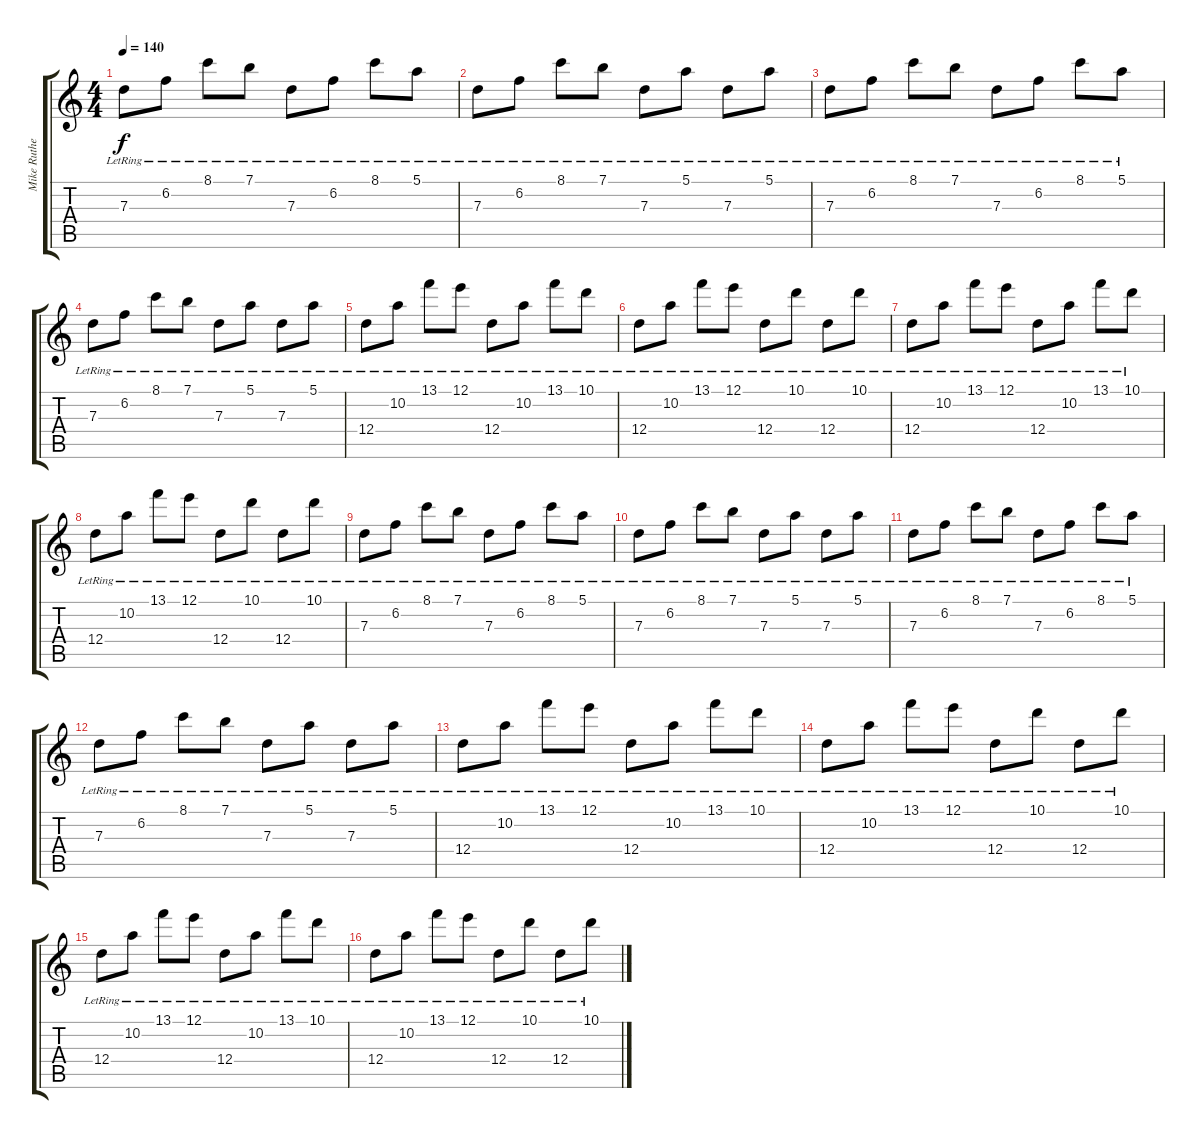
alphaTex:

\track ("Mike Rutherford (12-string guitar 1)" "Mike Ruthe") {instrument acousticguitarnylon}
\staff {score tabs}
\tuning (E4 B3 G3 D3 A2 E2) {hide}
\ts (4 4)
\tempo 140
\clef g2
\ks c
7.3{lr}.8{dy f} 6.2{lr}.8 8.1{lr}.8 7.1{lr}.8 7.3{lr}.8 6.2{lr}.8 8.1{lr}.8 5.1{lr}.8 |
7.3{lr}.8 6.2{lr}.8 8.1{lr}.8 7.1{lr}.8 7.3{lr}.8 5.1{lr}.8 7.3{lr}.8 5.1{lr}.8 |
7.3{lr}.8 6.2{lr}.8 8.1{lr}.8 7.1{lr}.8 7.3{lr}.8 6.2{lr}.8 8.1{lr}.8 5.1{lr}.8 |
7.3{lr}.8 6.2{lr}.8 8.1{lr}.8 7.1{lr}.8 7.3{lr}.8 5.1{lr}.8 7.3{lr}.8 5.1{lr}.8 |
12.4{lr}.8 10.2{lr}.8 13.1{lr}.8 12.1{lr}.8 12.4{lr}.8 10.2{lr}.8 13.1{lr}.8 10.1{lr}.8 |
12.4{lr}.8 10.2{lr}.8 13.1{lr}.8 12.1{lr}.8 12.4{lr}.8 10.1{lr}.8 12.4{lr}.8 10.1{lr}.8 |
12.4{lr}.8 10.2{lr}.8 13.1{lr}.8 12.1{lr}.8 12.4{lr}.8 10.2{lr}.8 13.1{lr}.8 10.1{lr}.8 |
12.4{lr}.8 10.2{lr}.8 13.1{lr}.8 12.1{lr}.8 12.4{lr}.8 10.1{lr}.8 12.4{lr}.8 10.1{lr}.8 |
7.3{lr}.8 6.2{lr}.8 8.1{lr}.8 7.1{lr}.8 7.3{lr}.8 6.2{lr}.8 8.1{lr}.8 5.1{lr}.8 |
7.3{lr}.8 6.2{lr}.8 8.1{lr}.8 7.1{lr}.8 7.3{lr}.8 5.1{lr}.8 7.3{lr}.8 5.1{lr}.8 |
7.3{lr}.8 6.2{lr}.8 8.1{lr}.8 7.1{lr}.8 7.3{lr}.8 6.2{lr}.8 8.1{lr}.8 5.1{lr}.8 |
7.3{lr}.8 6.2{lr}.8 8.1{lr}.8 7.1{lr}.8 7.3{lr}.8 5.1{lr}.8 7.3{lr}.8 5.1{lr}.8 |
12.4{lr}.8 10.2{lr}.8 13.1{lr}.8 12.1{lr}.8 12.4{lr}.8 10.2{lr}.8 13.1{lr}.8 10.1{lr}.8 |
12.4{lr}.8 10.2{lr}.8 13.1{lr}.8 12.1{lr}.8 12.4{lr}.8 10.1{lr}.8 12.4{lr}.8 10.1{lr}.8 |
12.4{lr}.8 10.2{lr}.8 13.1{lr}.8 12.1{lr}.8 12.4{lr}.8 10.2{lr}.8 13.1{lr}.8 10.1{lr}.8 |
12.4{lr}.8 10.2{lr}.8 13.1{lr}.8 12.1{lr}.8 12.4{lr}.8 10.1{lr}.8 12.4{lr}.8 10.1{lr}.8
